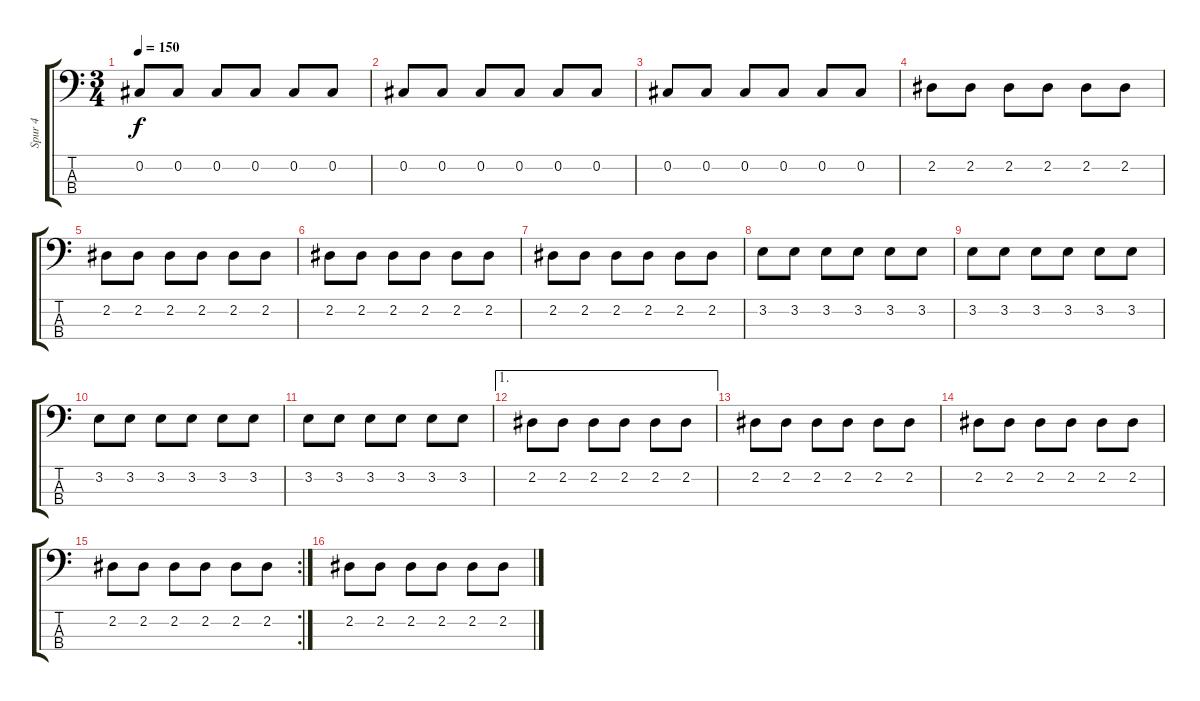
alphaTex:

\track ("Spur 4" "Spur 4") {instrument electricbassfinger}
\staff {score tabs}
\tuning (Gb2 Db2 Ab1 Eb1) {hide}
\ts (3 4)
\tempo 150
\clef f4
\ks c
0.2.8{dy f} 0.2.8 0.2.8 0.2.8 0.2.8 0.2.8 |
0.2.8 0.2.8 0.2.8 0.2.8 0.2.8 0.2.8 |
0.2.8 0.2.8 0.2.8 0.2.8 0.2.8 0.2.8 |
2.2.8 2.2.8 2.2.8 2.2.8 2.2.8 2.2.8 |
2.2.8 2.2.8 2.2.8 2.2.8 2.2.8 2.2.8 |
2.2.8 2.2.8 2.2.8 2.2.8 2.2.8 2.2.8 |
2.2.8 2.2.8 2.2.8 2.2.8 2.2.8 2.2.8 |
3.2.8 3.2.8 3.2.8 3.2.8 3.2.8 3.2.8 |
3.2.8 3.2.8 3.2.8 3.2.8 3.2.8 3.2.8 |
3.2.8 3.2.8 3.2.8 3.2.8 3.2.8 3.2.8 |
3.2.8 3.2.8 3.2.8 3.2.8 3.2.8 3.2.8 |
\ae 1
2.2.8 2.2.8 2.2.8 2.2.8 2.2.8 2.2.8 |
2.2.8 2.2.8 2.2.8 2.2.8 2.2.8 2.2.8 |
2.2.8 2.2.8 2.2.8 2.2.8 2.2.8 2.2.8 |
\rc 2
2.2.8 2.2.8 2.2.8 2.2.8 2.2.8 2.2.8 |
2.2.8 2.2.8 2.2.8 2.2.8 2.2.8 2.2.8
